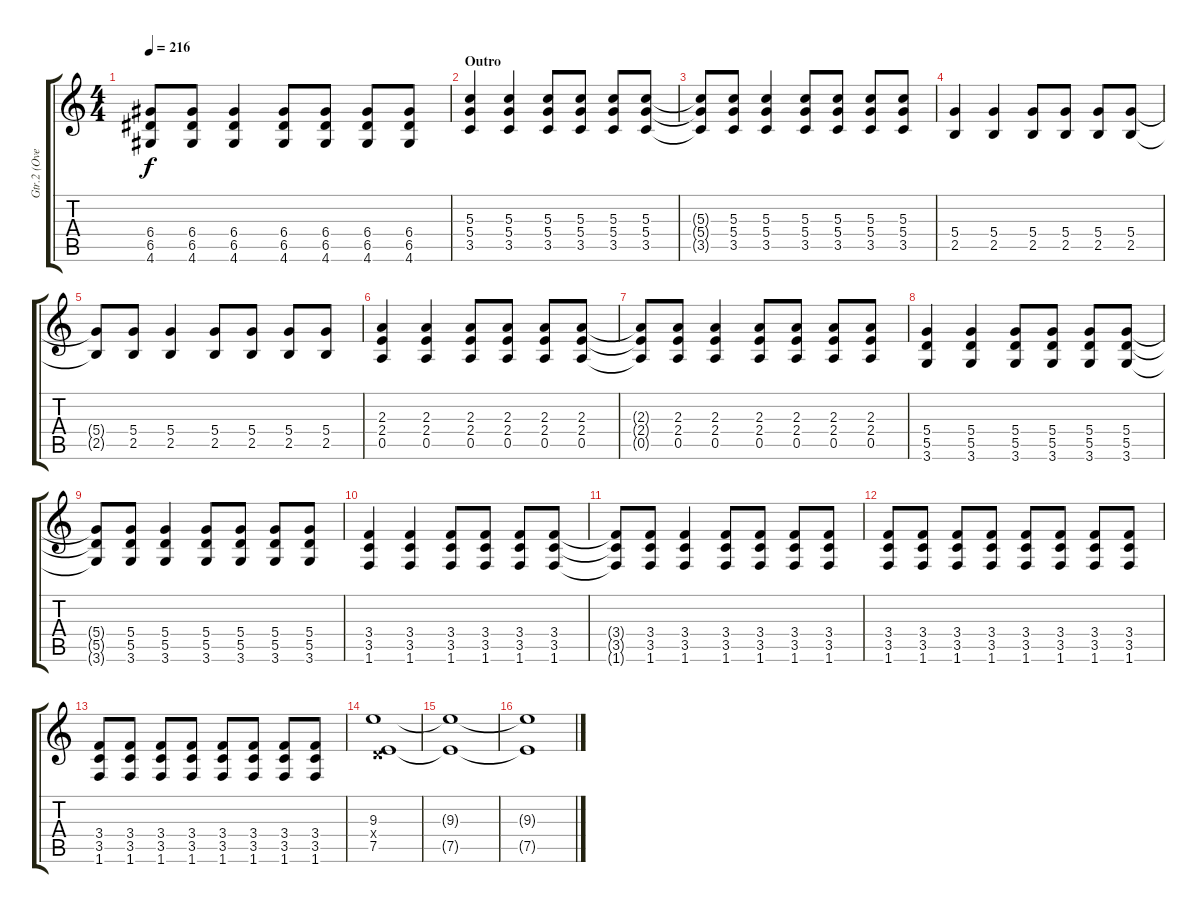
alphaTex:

\track ("Gtr.2 (Overdriven)" "Gtr.2 (Ove") {instrument overdrivenguitar}
\staff {score tabs}
\tuning (E4 B3 G3 D3 A2 E2) {hide}
\ts (4 4)
\tempo 216
\clef g2
\ks c
(6.4{t} 6.5{t} 4.6{t}).8{dy f} (6.4 6.5 4.6).8 (6.4 6.5 4.6).4 (6.4 6.5 4.6).8 (6.4 6.5 4.6).8 (6.4 6.5 4.6).8 (6.4 6.5 4.6).8 |
\section ("" "Outro")
(5.3 5.4 3.5).4 (5.3 5.4 3.5).4 (5.3 5.4 3.5).8 (5.3 5.4 3.5).8 (5.3 5.4 3.5).8 (5.3 5.4 3.5).8 |
(5.3{t} 5.4{t} 3.5{t}).8 (5.3 5.4 3.5).8 (5.3 5.4 3.5).4 (5.3 5.4 3.5).8 (5.3 5.4 3.5).8 (5.3 5.4 3.5).8 (5.3 5.4 3.5).8 |
(5.4 2.5).4 (5.4 2.5).4 (5.4 2.5).8 (5.4 2.5).8 (5.4 2.5).8 (5.4 2.5).8 |
(5.4{t} 2.5{t}).8 (5.4 2.5).8 (5.4 2.5).4 (5.4 2.5).8 (5.4 2.5).8 (5.4 2.5).8 (5.4 2.5).8 |
(2.3 2.4 0.5).4 (2.3 2.4 0.5).4 (2.3 2.4 0.5).8 (2.3 2.4 0.5).8 (2.3 2.4 0.5).8 (2.3 2.4 0.5).8 |
(2.3{t} 2.4{t} 0.5{t}).8 (2.3 2.4 0.5).8 (2.3 2.4 0.5).4 (2.3 2.4 0.5).8 (2.3 2.4 0.5).8 (2.3 2.4 0.5).8 (2.3 2.4 0.5).8 |
(5.4 5.5 3.6).4 (5.4 5.5 3.6).4 (5.4 5.5 3.6).8 (5.4 5.5 3.6).8 (5.4 5.5 3.6).8 (5.4 5.5 3.6).8 |
(5.4{t} 5.5{t} 3.6{t}).8 (5.4 5.5 3.6).8 (5.4 5.5 3.6).4 (5.4 5.5 3.6).8 (5.4 5.5 3.6).8 (5.4 5.5 3.6).8 (5.4 5.5 3.6).8 |
(3.4 3.5 1.6).4 (3.4 3.5 1.6).4 (3.4 3.5 1.6).8 (3.4 3.5 1.6).8 (3.4 3.5 1.6).8 (3.4 3.5 1.6).8 |
(3.4{t} 3.5{t} 1.6{t}).8 (3.4 3.5 1.6).8 (3.4 3.5 1.6).4 (3.4 3.5 1.6).8 (3.4 3.5 1.6).8 (3.4 3.5 1.6).8 (3.4 3.5 1.6).8 |
(3.4 3.5 1.6).8 (3.4 3.5 1.6).8 (3.4 3.5 1.6).8 (3.4 3.5 1.6).8 (3.4 3.5 1.6).8 (3.4 3.5 1.6).8 (3.4 3.5 1.6).8 (3.4 3.5 1.6).8 |
(3.4 3.5 1.6).8 (3.4 3.5 1.6).8 (3.4 3.5 1.6).8 (3.4 3.5 1.6).8 (3.4 3.5 1.6).8 (3.4 3.5 1.6).8 (3.4 3.5 1.6).8 (3.4 3.5 1.6).8 |
(9.3 0.4{x} 7.5).1 |
(9.3{t} 7.5{t}).1 |
(9.3{t} 7.5{t}).1{volume 0}
